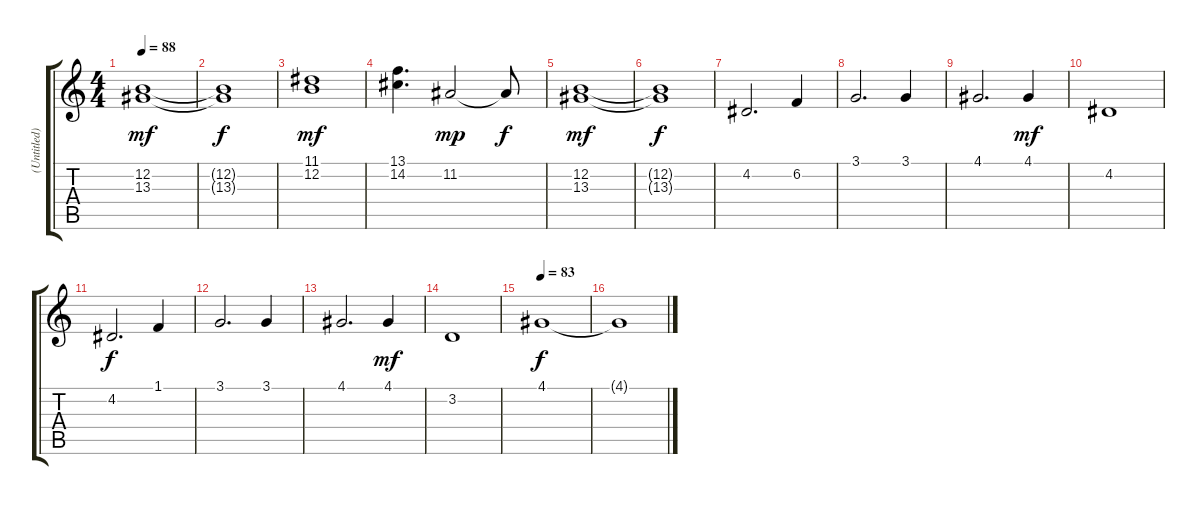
\track ("(Untitled)" "(Untitled)") {instrument vibraphone}
\staff {score tabs}
\tuning (E4 B3 G3 D3 A2 E2) {hide}
\ts (4 4)
\tempo 88
\clef g2
\ks c
(12.2 13.3).1{dy mf} |
(12.2{t} 13.3{t}).1{dy f} |
(11.1 12.2).1{dy mf} |
(13.1 14.2).4{d} 11.2.2{dy mp} 11.2{t}.8{dy f} |
(12.2 13.3).1{dy mf} |
(12.2{t} 13.3{t}).1{dy f} |
4.2.2{d volume 11} 6.2.4 |
3.1.2{d} 3.1.4 |
4.1.2{d} 4.1.4{dy mf} |
4.2.1 |
4.2.2{d dy f} 1.1.4 |
3.1.2{d} 3.1.4 |
4.1.2{d} 4.1.4{dy mf} |
3.2.1 |
\tempo 83
4.1.1{dy f} |
4.1{t}.1
